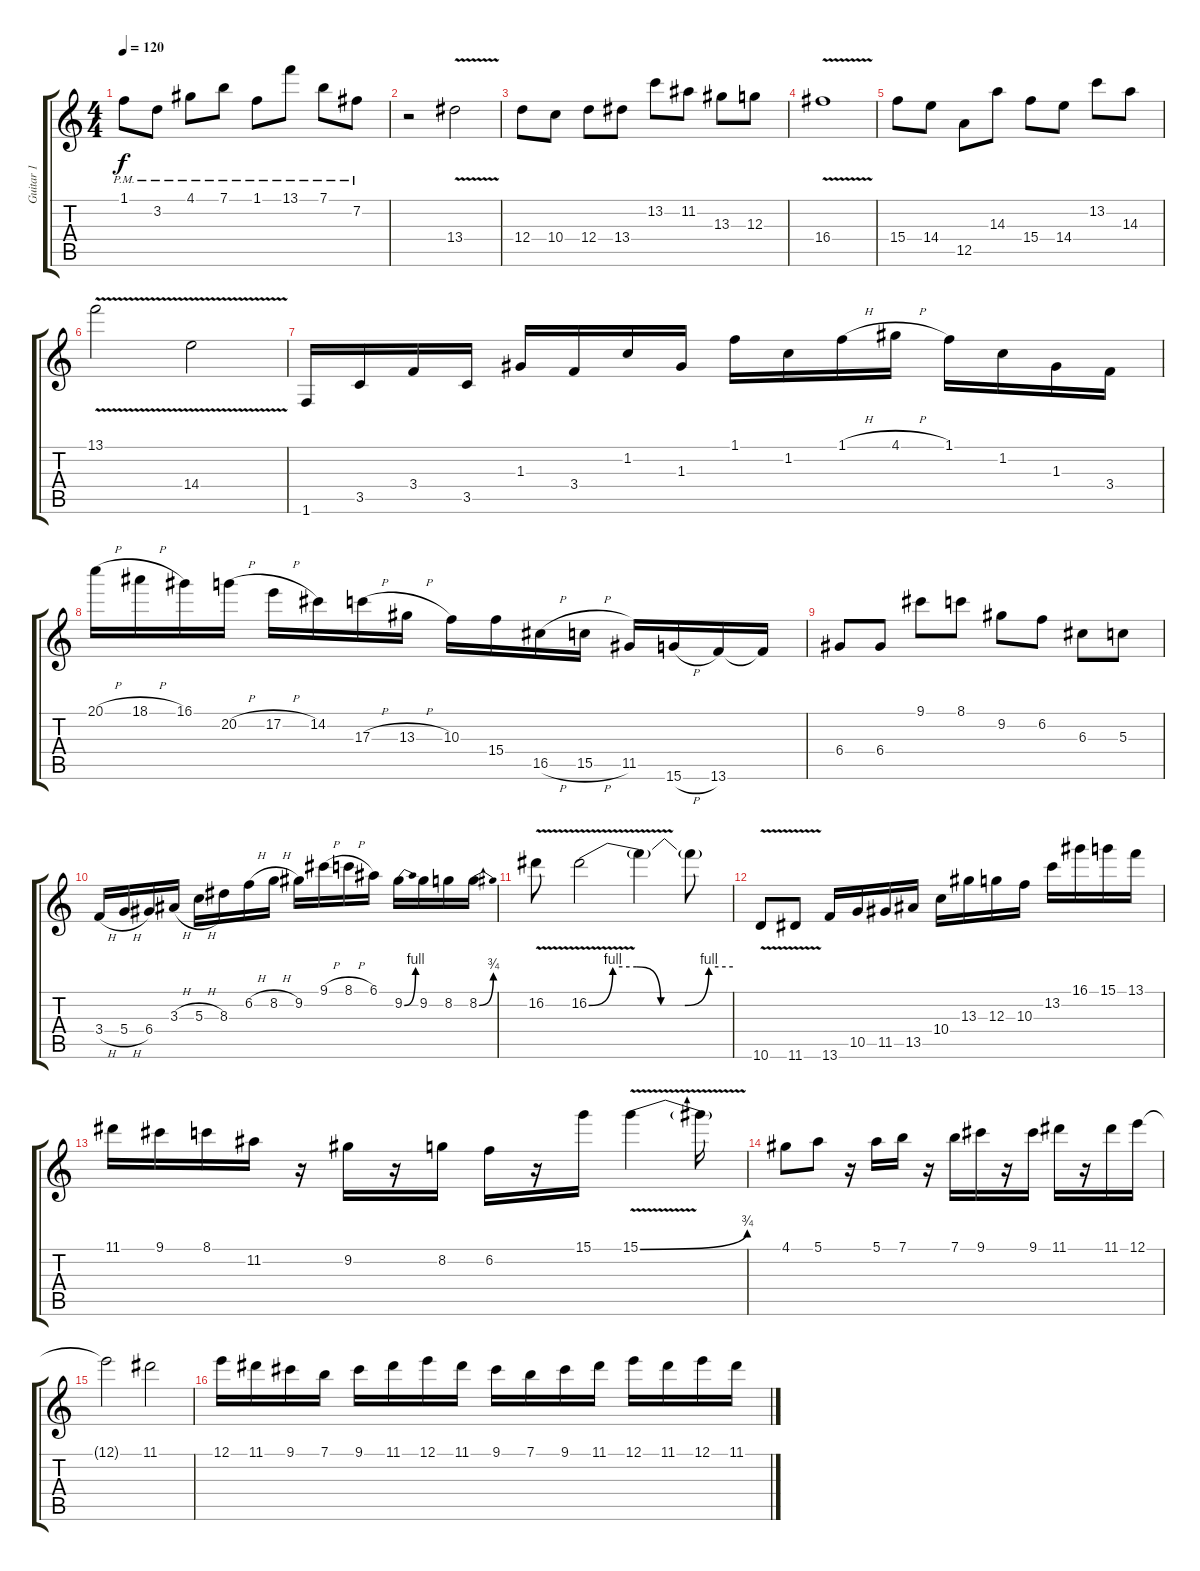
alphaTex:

\track ("Guitar 1" "Guitar 1") {instrument distortionguitar}
\staff {score tabs}
\tuning (E4 B3 G3 D3 A2 E2) {hide}
\ts (4 4)
\tempo 120
\clef g2
\ks c
1.1{pm}.8{dy f} 3.2{pm}.8 4.1{pm}.8 7.1{pm}.8 1.1{pm}.8 13.1{pm}.8 7.1{pm}.8 7.2{pm}.8 |
r.2 13.4{v}.2 |
12.4.8 10.4.8 12.4.8 13.4.8 13.2.8 11.2.8 13.3.8 12.3.8 |
16.4{v}.1 |
15.4.8 14.4.8 12.5.8 14.3.8 15.4.8 14.4.8 13.2.8 14.3.8 |
13.1{v}.2 14.4{v}.2 |
1.6.16 3.5.16 3.4.16 3.5.16 1.3.16 3.4.16 1.2.16 1.3.16 1.1.16 1.2.16 1.1{h}.16 4.1{h}.16 1.1.16 1.2.16 1.3.16 3.4.16 |
20.1{h}.16 18.1{h}.16 16.1.16 20.2{h}.16 17.2{h}.16 14.2.16 17.3{h}.16 13.3{h}.16 10.3.16 15.4.16 16.5{h}.16 15.5{h}.16 11.5.16 15.6{h}.16 13.6.16 13.6{t}.16 |
6.4.8 6.4.8 9.1.8 8.1.8 9.2.8 6.2.8 6.3.8 5.3.8 |
3.4{h}.16 5.4{h}.16 6.4.16 3.3{h}.16 5.3{h}.16 8.3.16 6.2{h}.16 8.2{h}.16 9.2.16 9.1{h}.16 8.1{h}.16 6.1.16 9.2{be (bend 0 0 60 4)}.16 9.2.16 8.2.16 8.2{be (bend 0 0 60 3)}.16 |
16.2{v}.8 16.2{be (custom 0 0 10 4 20 4 30 0 40 0 50 4 60 4) v}.2 16.2{t}.4 16.2{t}.8 |
10.6{v}.8 11.6{v}.8 13.6.16 10.5.16 11.5.16 13.5.16 10.4.16 13.3.16 12.3.16 10.3.16 13.2.16 16.1.16 15.1.16 13.1.16 |
11.1.16 9.1.16 8.1.16 11.2.16 r.16 9.2.16 r.16 8.2.16 6.2.16 r.16 15.1.16 15.1{be (bend 0 0 60 3) v}.4 15.1{t}.16 |
4.1.8 5.1.8 r.16 5.1.16 7.1.16 r.16 7.1.16 9.1.16 r.16 9.1.16 11.1.16 r.16 11.1.16 12.1.16 |
12.1{t}.2 11.1.2 |
12.1.16 11.1.16 9.1.16 7.1.16 9.1.16 11.1.16 12.1.16 11.1.16 9.1.16 7.1.16 9.1.16 11.1.16 12.1.16 11.1.16 12.1.16 11.1.16
